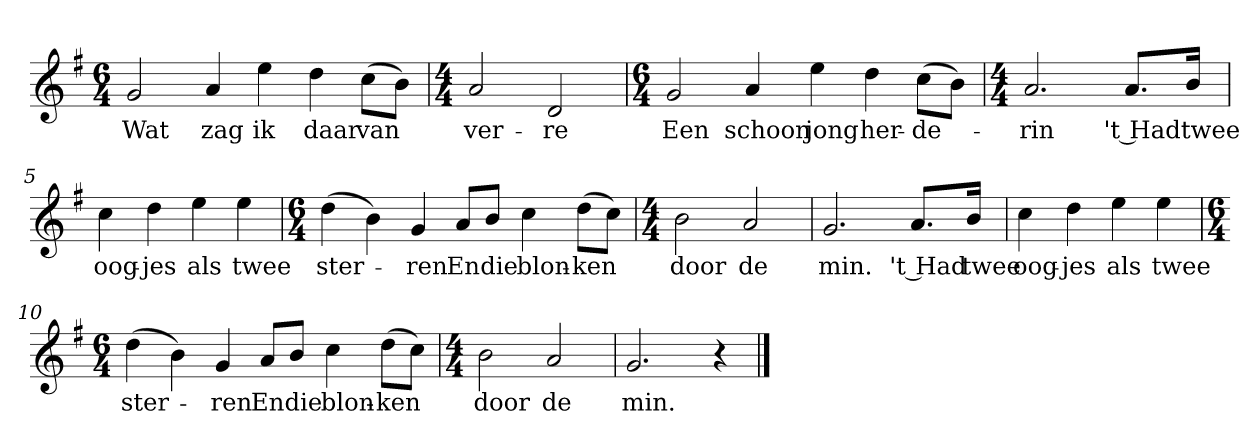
**kern	**text
*part1	*part1
*staff1	*staff1
*clefG2	*
*k[f#]	*
*G:	*
*M6/4	*
*MM120	*
=1	=1
2g	Wat
4a	zag
4ee	ik
4dd	daar
(8cc\L	van
8b\J)	.
=2	=2
*M4/4	*
2a	ver-
2d	-re
=3	=3
*M6/4	*
2g	Een
4a	schoon
4ee	jong
4dd	her-
(8cc\L	-de-
8b\J)	.
=4	=4
*M4/4	*
2.a	-rin
8.a/L	't Had
16b/Jk	twee
=5	=5
4cc	oog-
4dd	-jes
4ee	als
4ee	twee
=6	=6
*M6/4	*
(4dd	ster-
4b)	.
4g	-ren
8a/L	En
8b/J	die
4cc	blon-
(8dd\L	-ken
8cc\J)	.
=7	=7
*M4/4	*
2b	door
2a	de
=8	=8
2.g	min.
8.a/L	't Had
16b/Jk	twee
=9	=9
4cc	oog-
4dd	-jes
4ee	als
4ee	twee
=10	=10
*M6/4	*
(4dd	ster-
4b)	.
4g	-ren
8a/L	En
8b/J	die
4cc	blon-
(8dd\L	-ken
8cc\J)	.
=11	=11
*M4/4	*
2b	door
2a	de
=12	=12
2.g	min.
4r	.
==	==
*-	*-
